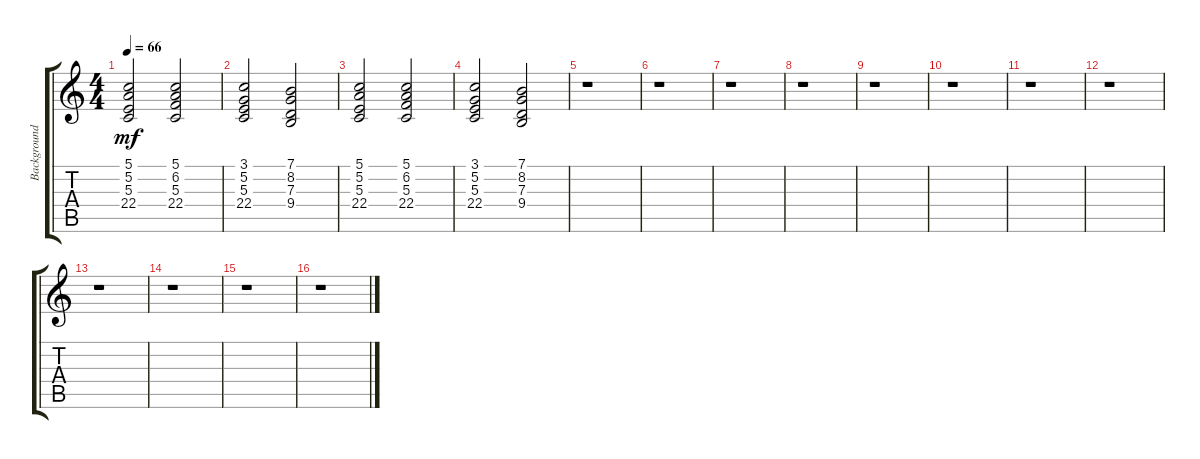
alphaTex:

\track ("Background Voice" "Background") {instrument cello}
\staff {score tabs}
\tuning (E4 B3 G3 D3 A2 E2) {hide}
\ts (4 4)
\tempo 66
\clef g2
\ks c
(5.1 5.2 5.3 22.4).2{dy mf instrument choiraahs} (5.1 6.2 5.3 22.4).2 |
(3.1 5.2 5.3 22.4).2 (7.1 8.2 7.3 9.4).2 |
(5.1 5.2 5.3 22.4).2{instrument choiraahs} (5.1 6.2 5.3 22.4).2 |
(3.1 5.2 5.3 22.4).2 (7.1 8.2 7.3 9.4).2 |
r.1 |
r.1 |
r.1 |
r.1 |
r.1 |
r.1 |
r.1 |
r.1 |
r.1 |
r.1 |
r.1 |
r.1
